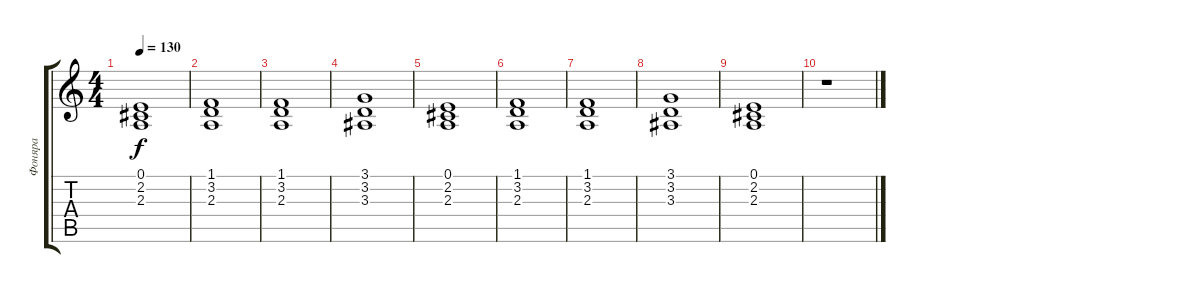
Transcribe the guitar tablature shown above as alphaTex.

\track ("Фоняра" "Фоняра") {instrument synthstrings1}
\staff {score tabs}
\tuning (E4 B3 G3 D3 A2 E2) {hide}
\ts (4 4)
\tempo 130
\clef g2
\ks c
(0.1 2.2 2.3).1{dy f} |
(1.1 3.2 2.3).1 |
(1.1 3.2 2.3).1 |
(3.1 3.2 3.3).1 |
(0.1 2.2 2.3).1 |
(1.1 3.2 2.3).1 |
(1.1 3.2 2.3).1 |
(3.1 3.2 3.3).1 |
(0.1 2.2 2.3).1 |
r.1
